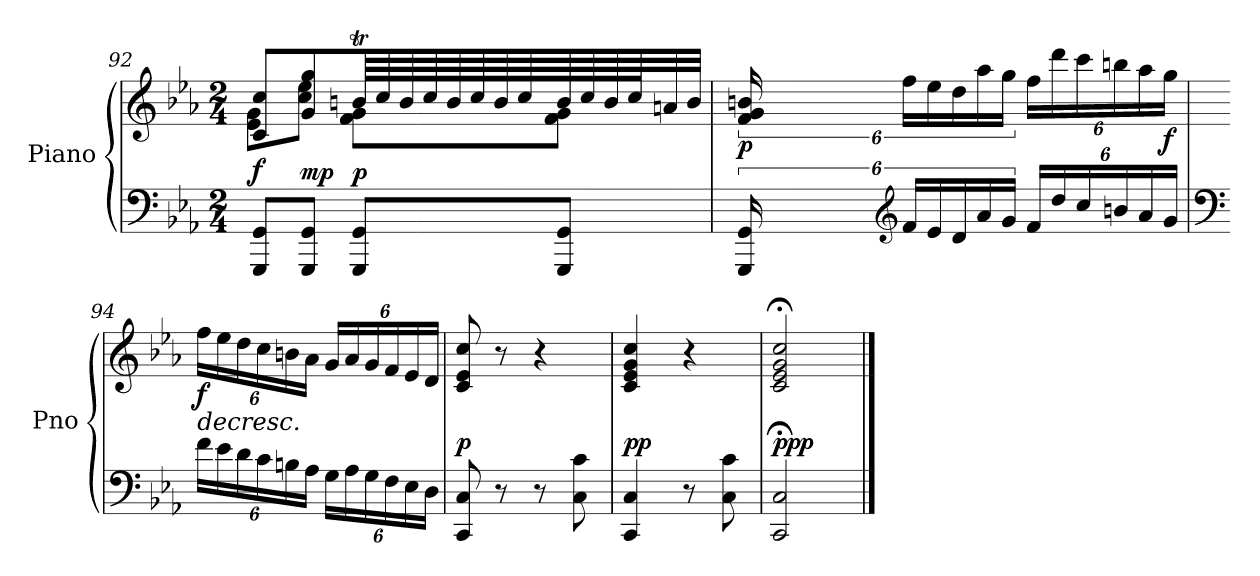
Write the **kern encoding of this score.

**kern	**kern	**dynam
*part1	*part1	*part1
*staff2	*staff1	*staff1/2
*I"Piano	*	*
*I'Pno	*	*
*clefF4	*clefG2	*
*k[b-e-a-]	*k[b-e-a-]	*
*M2/4	*M2/4	*
=92	=92	=92
*	*^	*
!	!	!	!LO:DY:a=2
8GGG/ 8GG/L	8c/ 8cc/L	8e-\ 8g\L	f
!	!	!	!LO:DY:a=2
8GGG/ 8GG/J	8g/ 8gg/	8cc\ 8ee-\J	mp
!	!	!	!LO:DY:a=2
8GGG/ 8GG/L	64bnt!/LLL	8f\ 8g\L	p
.	64cc!/	.	.
.	64b!/	.	.
.	64cc!/	.	.
.	64b!/	.	.
.	64cc!/	.	.
.	64b!/	.	.
.	64cc!/	.	.
8GGG/ 8GG/J	64b!/	8f\ 8g\J	.
.	64cc!/	.	.
.	64b!/	.	.
.	64cc!/J	.	.
.	32an/	.	.
.	32b/JJJ	.	.
*	*v	*v	*
=93	=93	=93
!	!	!LO:DY:b
24GGG/ 24GG/	24f/ 24g/ 24bn/	p
*clefG2	*	*
24f/LL	24ff\LL	.
24e-/	24ee-\	.
*Xbrackettup	*Xbrackettup	*
24d/	24dd\	.
24a-/	24aa-\	.
24g/JJ	24gg\JJ	.
24f/LL	24ff\LL	.
24dd/	24ddd\	.
24cc/	24ccc\	.
24bn/	24bbn\	.
24a-/	24aa-\	.
!	!	!LO:DY:b
24g/JJ	24gg\JJ	f
!!LO:LB:g=z
=94	=94	=94
*clefF4	*	*
!LO:TX:a:i:t=decresc.	!	!
!	!	!LO:DY:b
24f\LL	24ff\LL	f
24e-\	24ee-\	.
24d\	24dd\	.
24c\	24cc\	.
24Bn\	24bn\	.
24A-\JJ	24a-\JJ	.
24G\LL	24g/LL	.
24A-\	24a-/	.
24G\	24g/	.
24F\	24f/	.
24E-\	24e-/	.
24D\JJ	24d/JJ	.
=95	=95	=95
!	!	!LO:DY:a=2
8CC/ 8C/	8c/ 8e-/ 8cc/	p
8r	8r	.
8r	4r	.
8C\ 8c\	.	.
=96	=96	=96
!	!	!LO:DY:a=2
4CC/ 4C/	4c/ 4e-/ 4g/ 4cc/	pp
8r	4r	.
8C\ 8c\	.	.
=97	=97	=97
*	*MM24	*
!	!	!LO:DY:a=2
2CC/;< 2C/;<	2c/;< 2e-/;< 2g/;< 2cc/;<	ppp
==	==	==
*-	*-	*-
